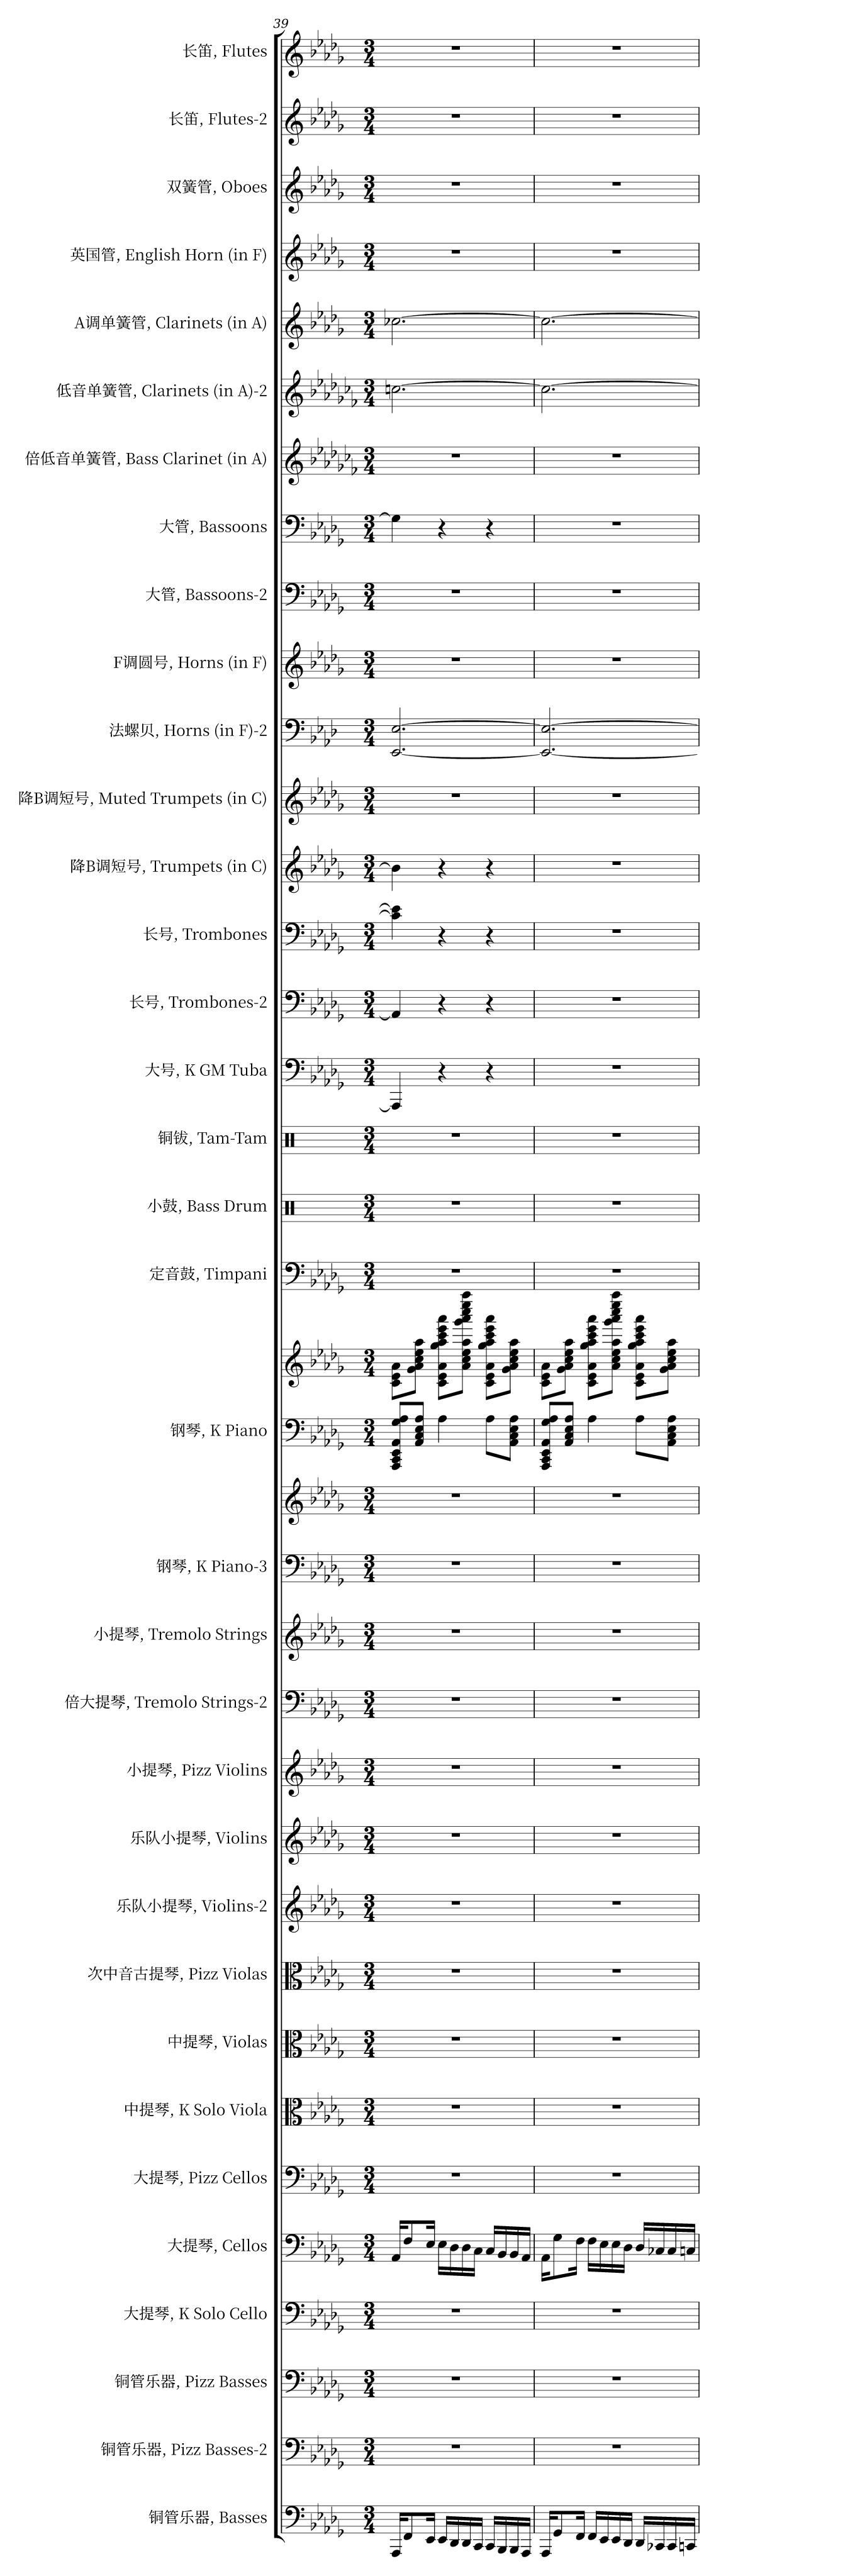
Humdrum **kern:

**kern	**kern	**kern	**kern	**kern	**kern	**kern	**kern	**kern	**kern	**kern	**kern	**kern	**kern	**kern	**kern	**kern	**kern	**kern	**kern	**kern	**kern	**kern	**kern	**kern	**kern	**kern	**kern	**kern	**kern	**kern	**kern	**kern	**kern	**kern	**kern	**kern
*part35	*part34	*part33	*part32	*part31	*part30	*part29	*part28	*part27	*part26	*part25	*part24	*part23	*part22	*part21	*part21	*part20	*part20	*part19	*part18	*part17	*part16	*part15	*part14	*part13	*part12	*part11	*part10	*part9	*part8	*part7	*part6	*part5	*part4	*part3	*part2	*part1
*staff37	*staff36	*staff35	*staff34	*staff33	*staff32	*staff31	*staff30	*staff29	*staff28	*staff27	*staff26	*staff25	*staff24	*staff23	*staff22	*staff21	*staff20	*staff19	*staff18	*staff17	*staff16	*staff15	*staff14	*staff13	*staff12	*staff11	*staff10	*staff9	*staff8	*staff7	*staff6	*staff5	*staff4	*staff3	*staff2	*staff1
*I"铜管乐器, Basses	*I"铜管乐器, Pizz Basses-2	*I"铜管乐器, Pizz Basses	*I"大提琴, K Solo Cello	*I"大提琴, Cellos	*I"大提琴, Pizz Cellos	*I"中提琴, K Solo Viola	*I"中提琴, Violas	*I"次中音古提琴, Pizz Violas	*I"乐队小提琴, Violins-2	*I"乐队小提琴, Violins	*I"小提琴, Pizz Violins	*I"倍大提琴, Tremolo Strings-2	*I"小提琴, Tremolo Strings	*I"钢琴, K Piano-3	*	*I"钢琴, K Piano	*	*I"定音鼓, Timpani	*I"小鼓, Bass Drum	*I"铜钹, Tam-Tam	*I"大号, K GM Tuba	*I"长号, Trombones-2	*I"长号, Trombones	*I"降B调短号, Trumpets (in C)	*I"降B调短号, Muted Trumpets (in C)	*I"法螺贝, Horns (in F)-2	*I"F调圆号, Horns (in F)	*I"大管, Bassoons-2	*I"大管, Bassoons	*I"倍低音单簧管, Bass Clarinet (in A)	*I"低音单簧管, Clarinets (in A)-2	*I"A调单簧管, Clarinets (in A)	*I"英国管, English Horn (in F)	*I"双簧管, Oboes	*I"长笛, Flutes-2	*I"长笛, Flutes
*	*	*	*	*	*	*I'Vla.	*I'Vla.	*	*I'Vlns.	*I'Vlns.	*I'Vln.	*	*	*I'Pno.	*	*I'Pno.	*	*I'Timp.	*	*	*I'Tba.	*I'Tbn.	*I'Tbn.	*	*	*I'Hor.	*I'F Hn.	*I'Bsn.	*I'Bsn.	*	*	*I'A Cl.	*I'E. Hn.	*I'Ob.	*I'Fl.	*I'Fl.
*clefF4	*clefF4	*clefF4	*clefF4	*clefF4	*clefF4	*clefC3	*clefC3	*clefC3	*clefG2	*clefG2	*clefG2	*clefF4	*clefG2	*clefF4	*clefG2	*clefF4	*clefG2	*clefF4	*clefX	*clefX	*clefF4	*clefF4	*clefF4	*clefG2	*clefG2	*clefF4	*clefG2	*clefF4	*clefF4	*clefG2	*clefG2	*clefG2	*clefG2	*clefG2	*clefG2	*clefG2
*	*	*	*	*	*	*	*	*	*	*	*	*ITrd7c12	*	*	*	*	*	*	*	*	*	*	*	*ITrd1c2	*ITrd1c2	*ITrd4c7	*ITrd4c7	*	*	*ITrd15c26	*ITrd8c14	*ITrd2c3	*ITrd4c7	*	*	*
*k[b-e-a-d-g-]	*k[b-e-a-d-g-]	*k[b-e-a-d-g-]	*k[b-e-a-d-g-]	*k[b-e-a-d-g-]	*k[b-e-a-d-g-]	*k[b-e-a-d-g-]	*k[b-e-a-d-g-]	*k[b-e-a-d-g-]	*k[b-e-a-d-g-]	*k[b-e-a-d-g-]	*k[b-e-a-d-g-]	*k[b-e-a-d-g-]	*k[b-e-a-d-g-]	*k[b-e-a-d-g-]	*k[b-e-a-d-g-]	*k[b-e-a-d-g-]	*k[b-e-a-d-g-]	*k[b-e-a-d-g-]	*k[]	*k[]	*k[b-e-a-d-g-]	*k[b-e-a-d-g-]	*k[b-e-a-d-g-]	*k[b-e-a-d-g-c-f-]	*k[b-e-a-d-g-c-f-]	*k[b-e-a-d-g-]	*k[b-e-a-d-g-c-]	*k[b-e-a-d-g-]	*k[b-e-a-d-g-]	*k[b-e-a-d-g-c-f-]	*k[b-e-a-d-g-c-f-]	*k[b-e-]	*k[b-e-a-d-g-c-]	*k[b-e-a-d-g-]	*k[b-e-a-d-g-]	*k[b-e-a-d-g-]
*M3/4	*M3/4	*M3/4	*M3/4	*M3/4	*M3/4	*M3/4	*M3/4	*M3/4	*M3/4	*M3/4	*M3/4	*M3/4	*M3/4	*M3/4	*M3/4	*M3/4	*M3/4	*M3/4	*M3/4	*M3/4	*M3/4	*M3/4	*M3/4	*M3/4	*M3/4	*M3/4	*M3/4	*M3/4	*M3/4	*M3/4	*M3/4	*M3/4	*M3/4	*M3/4	*M3/4	*M3/4
=39	=39	=39	=39	=39	=39	=39	=39	=39	=39	=39	=39	=39	=39	=39	=39	=39	=39	=39	=39	=39	=39	=39	=39	=39	=39	=39	=39	=39	=39	=39	=39	=39	=39	=39	=39	=39
16AAA-/KL	2.r	2.r	2.r	16AA-/KL	2.r	2.r	2.r	2.r	2.r	2.r	2.r	2.r	2.r	2.r	2.r	8AAA-/ 8CC/ 8EE-/ 8AA-/ 8G-/ 8A-/L	8c\ 8e-\ 8a-\L	2.r	2.r	2.r	4AAA-/]	4AA-/]	4c\] 4e-\]	4a-\]	2.r	[2.AAA-/ [2.AA-/	2.r	2.r	4G-\]	2.r	[2.cn\	[2.a-X\	2.r	2.r	2.r	2.r
8FF/	.	.	.	8F/	.	.	.	.	.	.	.	.	.	.	.	.	.	.	.	.	.	.	.	.	.	.	.	.	.	.	.	.	.	.	.	.
.	.	.	.	.	.	.	.	.	.	.	.	.	.	.	.	8AA-/ 8C/ 8E-/ 8A-/J	8g-\ 8a-\ 8cc\ 8ee-\ 8aa-\J	.	.	.	.	.	.	.	.	.	.	.	.	.	.	.	.	.	.	.
16EE-/Jk	.	.	.	16E-/Jk	.	.	.	.	.	.	.	.	.	.	.	.	.	.	.	.	.	.	.	.	.	.	.	.	.	.	.	.	.	.	.	.
16EE-/LL	.	.	.	16E-\LL	.	.	.	.	.	.	.	.	.	.	.	4A-\	8c\ 8e-\ 8a-\ 8gg-\ 8aa-\ 8ccc\ 8eee-\ 8aaa-\L	.	.	.	4r	4r	4r	4r	.	.	.	.	4r	.	.	.	.	.	.	.
16DD-/	.	.	.	16D-\	.	.	.	.	.	.	.	.	.	.	.	.	.	.	.	.	.	.	.	.	.	.	.	.	.	.	.	.	.	.	.	.
16DD-/	.	.	.	16D-\	.	.	.	.	.	.	.	.	.	.	.	.	8a-\ 8cc\ 8ee-\ 8aa-\ 8ggg-\ 8aaa-\ 8cccc\ 8eeee-\ 8aaaa-\J	.	.	.	.	.	.	.	.	.	.	.	.	.	.	.	.	.	.	.
16CC/JJ	.	.	.	16C\JJ	.	.	.	.	.	.	.	.	.	.	.	.	.	.	.	.	.	.	.	.	.	.	.	.	.	.	.	.	.	.	.	.
16CC/LL	.	.	.	16C/LL	.	.	.	.	.	.	.	.	.	.	.	8A-\L	8c\ 8e-\ 8a-\ 8gg-\ 8aa-\ 8ccc\ 8eee-\ 8aaa-\L	.	.	.	4r	4r	4r	4r	.	.	.	.	4r	.	.	.	.	.	.	.
16BBB-/	.	.	.	16BB-/	.	.	.	.	.	.	.	.	.	.	.	.	.	.	.	.	.	.	.	.	.	.	.	.	.	.	.	.	.	.	.	.
16BBB-/	.	.	.	16BB-/	.	.	.	.	.	.	.	.	.	.	.	8AA-\ 8C\ 8E-\ 8A-\J	8g-\ 8a-\ 8cc\ 8ee-\ 8aa-\J	.	.	.	.	.	.	.	.	.	.	.	.	.	.	.	.	.	.	.
16AAA-/JJ	.	.	.	16AA-/JJ	.	.	.	.	.	.	.	.	.	.	.	.	.	.	.	.	.	.	.	.	.	.	.	.	.	.	.	.	.	.	.	.
!!LO:PB:g=z
=40	=40	=40	=40	=40	=40	=40	=40	=40	=40	=40	=40	=40	=40	=40	=40	=40	=40	=40	=40	=40	=40	=40	=40	=40	=40	=40	=40	=40	=40	=40	=40	=40	=40	=40	=40	=40
16AAA-/KL	2.r	2.r	2.r	16AA-\KL	2.r	2.r	2.r	2.r	2.r	2.r	2.r	2.r	2.r	2.r	2.r	8AAA-/ 8CC/ 8EE-/ 8AA-/ 8G-/ 8A-/L	8c\ 8e-\ 8a-\L	2.r	2.r	2.r	2.r	2.r	2.r	2.r	2.r	2.AAA-/_ 2.AA-/_	2.r	2.r	2.r	2.r	2.c\_	2.a-\_	2.r	2.r	2.r	2.r
8GG-/	.	.	.	8G-\	.	.	.	.	.	.	.	.	.	.	.	.	.	.	.	.	.	.	.	.	.	.	.	.	.	.	.	.	.	.	.	.
.	.	.	.	.	.	.	.	.	.	.	.	.	.	.	.	8AA-/ 8C/ 8E-/ 8A-/J	8g-\ 8a-\ 8cc\ 8ee-\ 8aa-\J	.	.	.	.	.	.	.	.	.	.	.	.	.	.	.	.	.	.	.
16FF/Jk	.	.	.	16F\Jk	.	.	.	.	.	.	.	.	.	.	.	.	.	.	.	.	.	.	.	.	.	.	.	.	.	.	.	.	.	.	.	.
16FF/LL	.	.	.	16F\LL	.	.	.	.	.	.	.	.	.	.	.	4A-\	8c\ 8e-\ 8a-\ 8gg-\ 8aa-\ 8ccc\ 8eee-\ 8aaa-\L	.	.	.	.	.	.	.	.	.	.	.	.	.	.	.	.	.	.	.
16EE-/	.	.	.	16E-\	.	.	.	.	.	.	.	.	.	.	.	.	.	.	.	.	.	.	.	.	.	.	.	.	.	.	.	.	.	.	.	.
16EE-/	.	.	.	16E-\	.	.	.	.	.	.	.	.	.	.	.	.	8a-\ 8cc\ 8ee-\ 8aa-\ 8ggg-\ 8aaa-\ 8cccc\ 8eeee-\ 8aaaa-\J	.	.	.	.	.	.	.	.	.	.	.	.	.	.	.	.	.	.	.
16DD-/JJ	.	.	.	16D-\JJ	.	.	.	.	.	.	.	.	.	.	.	.	.	.	.	.	.	.	.	.	.	.	.	.	.	.	.	.	.	.	.	.
16DD-/LL	.	.	.	16D-/LL	.	.	.	.	.	.	.	.	.	.	.	8A-\L	8c\ 8e-\ 8a-\ 8gg-\ 8aa-\ 8ccc\ 8eee-\ 8aaa-\L	.	.	.	.	.	.	.	.	.	.	.	.	.	.	.	.	.	.	.
16CC-X/	.	.	.	16C-X/	.	.	.	.	.	.	.	.	.	.	.	.	.	.	.	.	.	.	.	.	.	.	.	.	.	.	.	.	.	.	.	.
16CC-/	.	.	.	16C-/	.	.	.	.	.	.	.	.	.	.	.	8AA-\ 8C\ 8E-\ 8A-\J	8g-\ 8a-\ 8cc\ 8ee-\ 8aa-\J	.	.	.	.	.	.	.	.	.	.	.	.	.	.	.	.	.	.	.
16CCn/JJ	.	.	.	16Cn/JJ	.	.	.	.	.	.	.	.	.	.	.	.	.	.	.	.	.	.	.	.	.	.	.	.	.	.	.	.	.	.	.	.
=	=	=	=	=	=	=	=	=	=	=	=	=	=	=	=	=	=	=	=	=	=	=	=	=	=	=	=	=	=	=	=	=	=	=	=	=
*-	*-	*-	*-	*-	*-	*-	*-	*-	*-	*-	*-	*-	*-	*-	*-	*-	*-	*-	*-	*-	*-	*-	*-	*-	*-	*-	*-	*-	*-	*-	*-	*-	*-	*-	*-	*-
